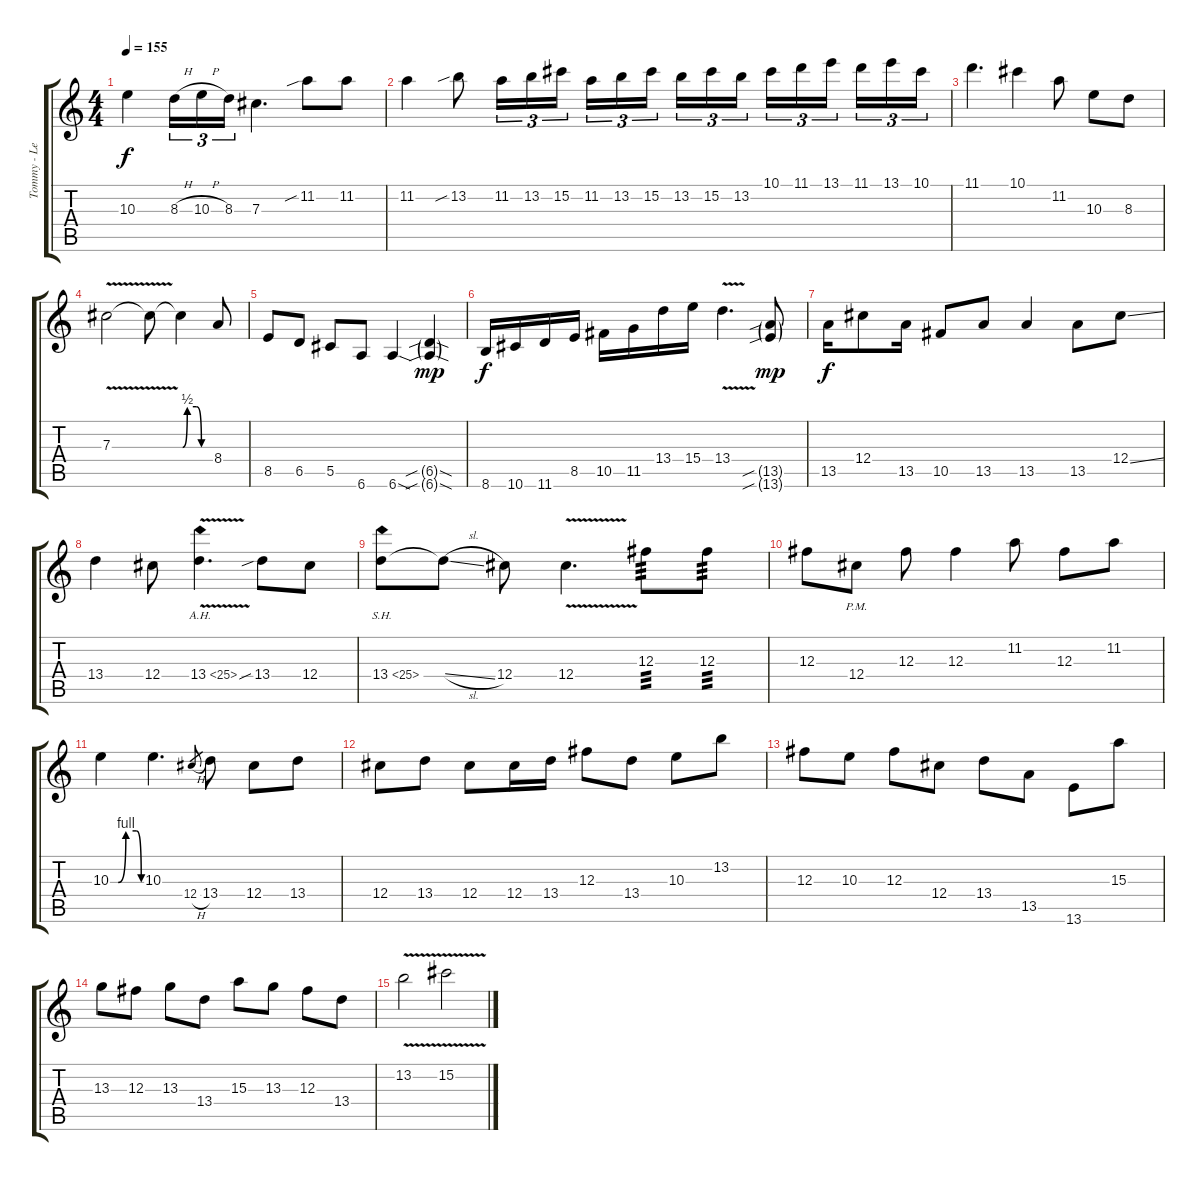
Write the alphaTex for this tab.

\track ("Tommy - Lead Guitar" "Tommy - Le") {instrument distortionguitar}
\staff {score tabs}
\tuning (Eb4 Bb3 Gb3 Db3 Ab2 Eb2) {hide}
\ts (4 4)
\tempo 155
\clef g2
\ks c
10.3{t}.4{dy f} 8.3{h}.16{tu (3 2)} 10.3{h}.16{tu (3 2)} 8.3.16{tu (3 2)} 7.3.4{d} 11.2{sib}.8 11.2.8 |
11.2.4 13.2{sib}.8 11.2.16{tu (3 2)} 13.2.16{tu (3 2)} 15.2.16{tu (3 2)} 11.2.16{tu (3 2)} 13.2.16{tu (3 2)} 15.2.16{tu (3 2) beam splitsecondary} 13.2.16{tu (3 2)} 15.2.16{tu (3 2)} 13.2.16{tu (3 2)} 10.1.16{tu (3 2)} 11.1.16{tu (3 2)} 13.1.16{tu (3 2) beam splitsecondary} 11.1.16{tu (3 2)} 13.1.16{tu (3 2)} 10.1.16{tu (3 2)} |
11.1.4{d} 10.1.4 11.2.8 10.3.8 8.3.8 |
7.3{v}.2 7.3{t}.8 7.3{be (custom 0 0 10 2 30 2 41 0 60 0) t}.4 8.4.8 |
8.5.8 6.5.8 5.5.8 6.6.8 6.6{sod}.4 (6.5{sib sod g} 6.6{sib sod g}).4{dy mp} |
8.6.16{dy f} 10.6.16 11.6.16 8.5.16 10.5.16 11.5.16 13.4.16 15.4.16 13.4{v}.4{d} (13.5{sib g} 13.6{sib g}).8{dy mp} |
13.5.16{dy f} 12.4.8 13.5.16 10.5.8 13.5.8 13.5.4 13.5.8 12.4{ss}.8 |
13.4.4 12.4.8 13.4{ah 12 v}.4{d} 13.4{sib}.8 12.4.8 |
13.4{sh 12}.8 13.4{sl t}.8 12.4.8 12.4{v}.4{d} 12.3.8{tp 3} 12.3.8{tp 3} |
12.3.8 12.4{pm}.8 12.3.8 12.3.4 11.2.8 12.3.8 11.2.8 |
10.3{be (custom 0 0 15 0 30 4 50 4 60 0)}.4 10.3.4{d} 12.4{h}.8{gr} 13.4.8 12.4.8 13.4.8 |
12.4.8 13.4.8 12.4.8 12.4.16 13.4.16 12.3.8 13.4.8 10.3.8 13.2.8 |
12.3.8 10.3.8 12.3.8 12.4.8 13.4.8 13.5.8 13.6.8 15.3.8 |
13.3.8 12.3.8 13.3.8 13.4.8 15.3.8 13.3.8 12.3.8 13.4.8 |
13.2{v}.2 15.2{v}.2
